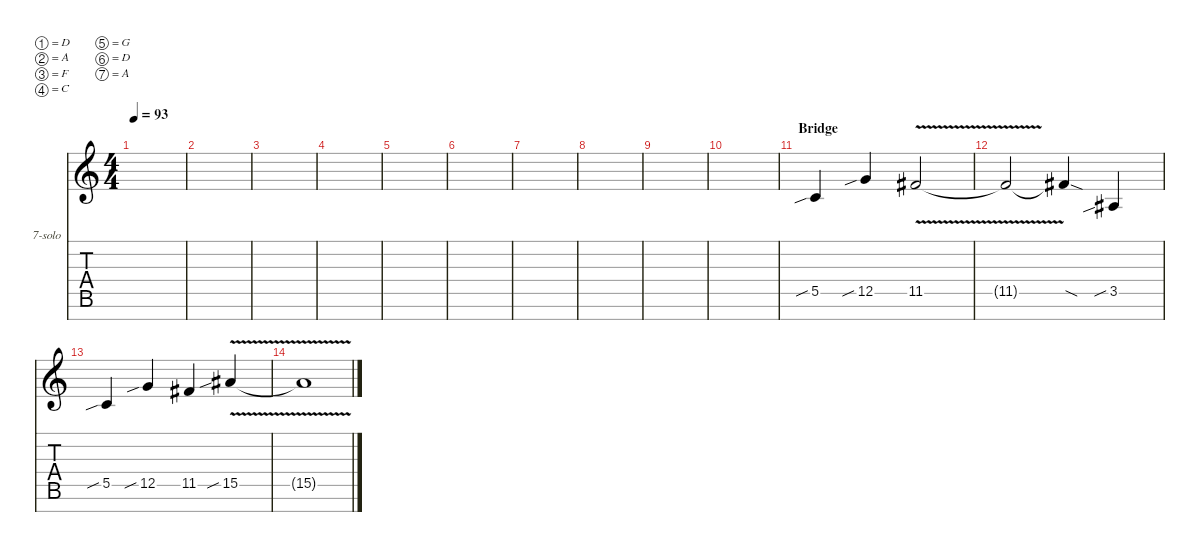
\defaultSystemsLayout 4
\hideDynamics
\bracketExtendMode nobrackets
\firstSystemTrackNameOrientation horizontal
\otherSystemsTrackNameOrientation horizontal
\track ("Guitar - Lead" "7-solo") {defaultSystemsLayout 8 solo instrument distortionguitar}
\staff {score tabs}
\tuning (D4 A3 F3 C3 G2 D2 A1)
\ts (4 4)
\scale
0.969568
\tempo 93
\accidentals auto
\clef g2
\ottava regular
\simile none
\scale
1.21302
\ks c
|
\scale
0.969568
\scale
0.969568 |
\scale
0.969568
\scale
0.969568 |
\scale
1.09524
\scale
0.969568 |
\scale
0.968253
\scale
0.969568 |
\scale
0.968253
\scale
0.969568 |
\scale
0.968253
\scale
0.969568 |
\scale
1.10051
\scale
0.969568 |
\scale
0.973516
\scale
1.21781 |
\scale
0.973516
\scale
0.9992 |
\section ("" "Bridge")
\scale
0.952463
\scale
0.963832 5.5{sib}.4{beam Up} 12.5{sib}.4{beam Up} 11.5{v acc #}.2{beam Up} |
\scale
1.11103
\scale
0.963832 11.5{t acc #}.2{beam Up} 11.5{sod t acc #}.4{beam Up} 3.5{sib acc #}.4{beam Up} |
\scale
0.96299
\scale
0.963832 5.5{sib}.4{beam Up} 12.5{sib}.4{beam Up} 11.5{acc #}.4{beam Up} 15.5{v sib acc #}.4{beam Up} |
\scale
0.96299
\scale
0.963832 15.5{t acc #}.1{beam Up} |
\scale
1.10577
\scale
0.963832 |
\scale
0.957726
\scale
0.963832
